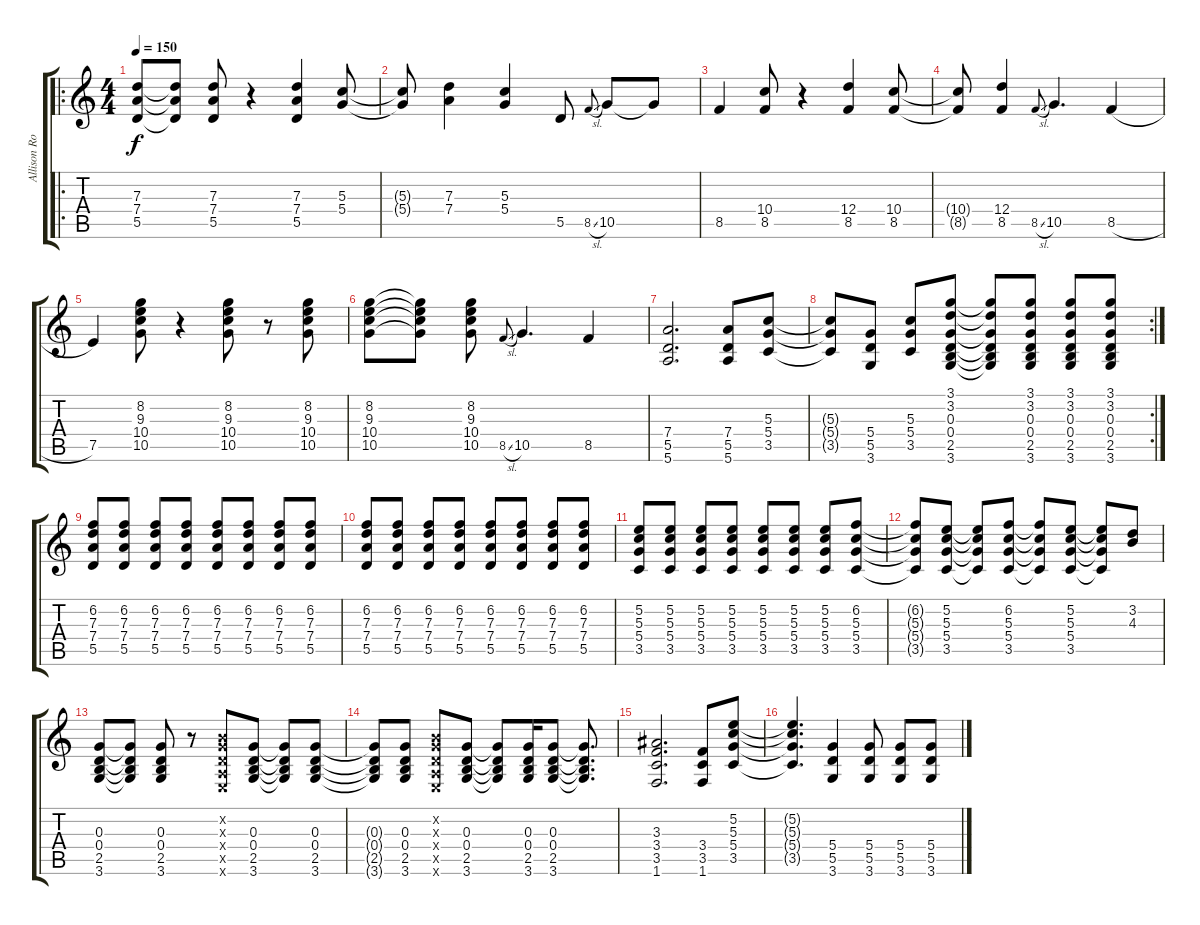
\track ("Allison Robertson" "Allison Ro") {instrument overdrivenguitar}
\staff {score tabs}
\tuning (E4 B3 G3 D3 A2 E2) {hide}
\ro
\ts (4 4)
\tempo 150
\clef g2
\ks c
(7.3 7.4 5.5).8{dy f} (7.3{t} 7.4{t} 5.5{t}).8 (7.3 7.4 5.5).8 r.4 (7.3 7.4 5.5).4 (5.3 5.4).8 |
(5.3{t} 5.4{t}).8 (7.3 7.4).4 (5.3 5.4).4 5.5.8 8.5{sl}.8{gr onbeat} 10.5.8 10.5{t}.8 |
8.5.4 (10.4 8.5).8 r.4 (12.4 8.5).4 (10.4 8.5).8 |
(10.4{t} 8.5{t}).8 (12.4 8.5).4 8.5{sl}.8{gr onbeat} 10.5.4{d} 8.5{h}.4 |
7.5.4 (8.2 9.3 10.4 10.5).8 r.4 (8.2 9.3 10.4 10.5).8 r.8 (8.2 9.3 10.4 10.5).8 |
(8.2 9.3 10.4 10.5).8 (8.2{t} 9.3{t} 10.4{t} 10.5{t}).8 (8.2 9.3 10.4 10.5).8 8.5{sl}.8{gr onbeat} 10.5.4{d} 8.5.4 |
(7.4 5.5 5.6).2{d} (7.4 5.5 5.6).8 (5.3 5.4 3.5).8 |
\rc 2
(5.3{t} 5.4{t} 3.5{t}).8 (5.4 5.5 3.6).8 (5.3 5.4 3.5).8 (3.1 3.2 0.3 0.4 2.5 3.6).8 (3.1{t} 3.2{t} 0.3{t} 0.4{t} 2.5{t} 3.6{t}).8 (3.1 3.2 0.3 0.4 2.5 3.6).8 (3.1 3.2 0.3 0.4 2.5 3.6).8 (3.1 3.2 0.3 0.4 2.5 3.6).8 |
(6.2 7.3 7.4 5.5).8 (6.2 7.3 7.4 5.5).8 (6.2 7.3 7.4 5.5).8 (6.2 7.3 7.4 5.5).8 (6.2 7.3 7.4 5.5).8 (6.2 7.3 7.4 5.5).8 (6.2 7.3 7.4 5.5).8 (6.2 7.3 7.4 5.5).8 |
(6.2 7.3 7.4 5.5).8 (6.2 7.3 7.4 5.5).8 (6.2 7.3 7.4 5.5).8 (6.2 7.3 7.4 5.5).8 (6.2 7.3 7.4 5.5).8 (6.2 7.3 7.4 5.5).8 (6.2 7.3 7.4 5.5).8 (6.2 7.3 7.4 5.5).8 |
(5.2 5.3 5.4 3.5).8 (5.2 5.3 5.4 3.5).8 (5.2 5.3 5.4 3.5).8 (5.2 5.3 5.4 3.5).8 (5.2 5.3 5.4 3.5).8 (5.2 5.3 5.4 3.5).8 (5.2 5.3 5.4 3.5).8 (6.2 5.3 5.4 3.5).8 |
(6.2{t} 5.3{t} 5.4{t} 3.5{t}).8 (5.2 5.3 5.4 3.5).8 (5.2{t} 5.3{t} 5.4{t} 3.5{t}).8 (6.2 5.3 5.4 3.5).8 (6.2{t} 5.3{t} 5.4{t} 3.5{t}).8 (5.2 5.3 5.4 3.5).8 (5.2{t} 5.3{t} 5.4{t} 3.5{t}).8 (3.2 4.3).8 |
(0.3 0.4 2.5 3.6).8 (0.3{t} 0.4{t} 2.5{t} 3.6{t}).8 (0.3 0.4 2.5 3.6).8 r.8 (0.2{x} 0.3{x} 0.4{x} 0.5{x} 0.6{x}).8 (0.3 0.4 2.5 3.6).8 (0.3{t} 0.4{t} 2.5{t} 3.6{t}).8 (0.3 0.4 2.5 3.6).8 |
(0.3{t} 0.4{t} 2.5{t} 3.6{t}).8 (0.3 0.4 2.5 3.6).8 (0.2{x} 0.3{x} 0.4{x} 0.5{x} 0.6{x}).8 (0.3 0.4 2.5 3.6).8 (0.3{t} 0.4{t} 2.5{t} 3.6{t}).8 (0.3 0.4 2.5 3.6).16 (0.3 0.4 2.5 3.6).8 (0.3{t} 0.4{t} 2.5{t} 3.6{t}).8{d} |
(3.3 3.4 3.5 1.6).2{d} (3.4 3.5 1.6).8 (5.2 5.3 5.4 3.5).8 |
(5.2{t} 5.3{t} 5.4{t} 3.5{t}).4{d} (5.4 5.5 3.6).4 (5.4 5.5 3.6).8 (5.4 5.5 3.6).8 (5.4 5.5 3.6).8
